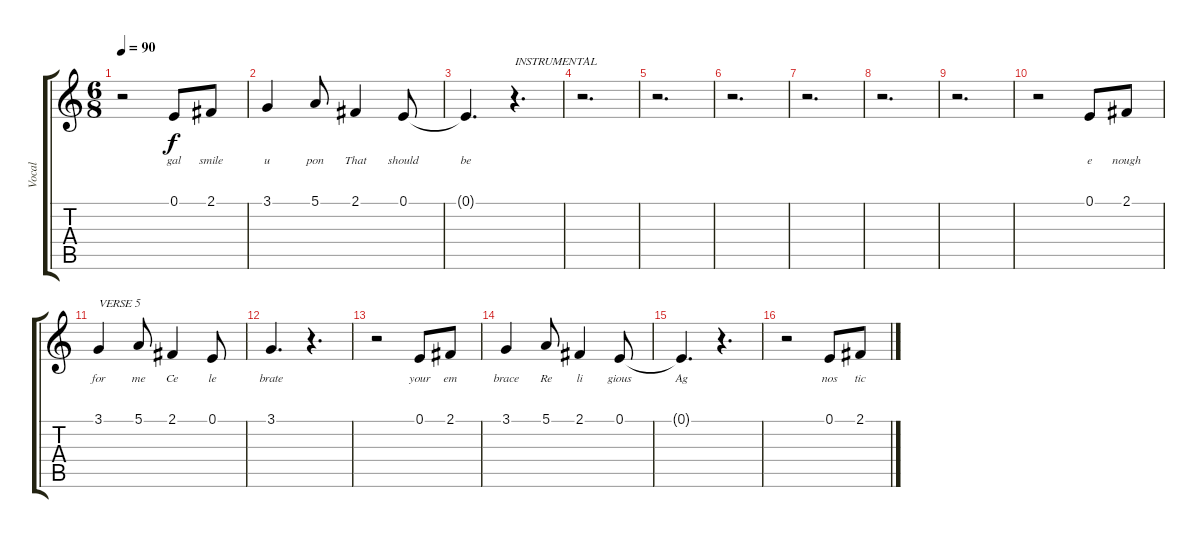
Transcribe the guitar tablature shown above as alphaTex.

\track ("Vocal" "Vocal") {instrument acousticgrandpiano}
\staff {score tabs}
\tuning (E4 B3 G3 D3 A2 E2) {hide}
\ts (6 8)
\tempo 90
\clef g2
\ks c
r.2{dy f} 0.1.8{lyrics (0 "gal") lyrics (1 "") lyrics (2 "") lyrics (3 "") lyrics (4 "")} 2.1.8{lyrics (0 "smile") lyrics (1 "") lyrics (2 "") lyrics (3 "") lyrics (4 "")} |
3.1.4{lyrics (0 "u") lyrics (1 "") lyrics (2 "") lyrics (3 "") lyrics (4 "")} 5.1.8{lyrics (0 "pon") lyrics (1 "") lyrics (2 "") lyrics (3 "") lyrics (4 "")} 2.1.4{lyrics (0 "That") lyrics (1 "") lyrics (2 "") lyrics (3 "") lyrics (4 "")} 0.1.8{lyrics (0 "should") lyrics (1 "") lyrics (2 "") lyrics (3 "") lyrics (4 "")} |
0.1{t}.4{d lyrics (0 "be") lyrics (1 "") lyrics (2 "") lyrics (3 "") lyrics (4 "")} r.4{d txt "INSTRUMENTAL"} |
r.2{d} |
r.2{d} |
r.2{d} |
r.2{d} |
r.2{d} |
r.2{d} |
r.2 0.1.8{lyrics (0 "e") lyrics (1 "") lyrics (2 "") lyrics (3 "") lyrics (4 "")} 2.1.8{lyrics (0 "nough") lyrics (1 "") lyrics (2 "") lyrics (3 "") lyrics (4 "")} |
3.1.4{txt "VERSE 5" lyrics (0 "for") lyrics (1 "") lyrics (2 "") lyrics (3 "") lyrics (4 "")} 5.1.8{lyrics (0 "me") lyrics (1 "") lyrics (2 "") lyrics (3 "") lyrics (4 "")} 2.1.4{lyrics (0 "Ce") lyrics (1 "") lyrics (2 "") lyrics (3 "") lyrics (4 "")} 0.1.8{lyrics (0 "le") lyrics (1 "") lyrics (2 "") lyrics (3 "") lyrics (4 "")} |
3.1.4{d lyrics (0 "brate") lyrics (1 "") lyrics (2 "") lyrics (3 "") lyrics (4 "")} r.4{d} |
r.2 0.1.8{lyrics (0 "your") lyrics (1 "") lyrics (2 "") lyrics (3 "") lyrics (4 "")} 2.1.8{lyrics (0 "em") lyrics (1 "") lyrics (2 "") lyrics (3 "") lyrics (4 "")} |
3.1.4{lyrics (0 "brace") lyrics (1 "") lyrics (2 "") lyrics (3 "") lyrics (4 "")} 5.1.8{lyrics (0 "Re") lyrics (1 "") lyrics (2 "") lyrics (3 "") lyrics (4 "")} 2.1.4{lyrics (0 "li") lyrics (1 "") lyrics (2 "") lyrics (3 "") lyrics (4 "")} 0.1.8{lyrics (0 "gious") lyrics (1 "") lyrics (2 "") lyrics (3 "") lyrics (4 "")} |
0.1{t}.4{d lyrics (0 "Ag") lyrics (1 "") lyrics (2 "") lyrics (3 "") lyrics (4 "")} r.4{d} |
r.2 0.1.8{lyrics (0 "nos") lyrics (1 "") lyrics (2 "") lyrics (3 "") lyrics (4 "")} 2.1.8{lyrics (0 "tic") lyrics (1 "") lyrics (2 "") lyrics (3 "") lyrics (4 "")}
